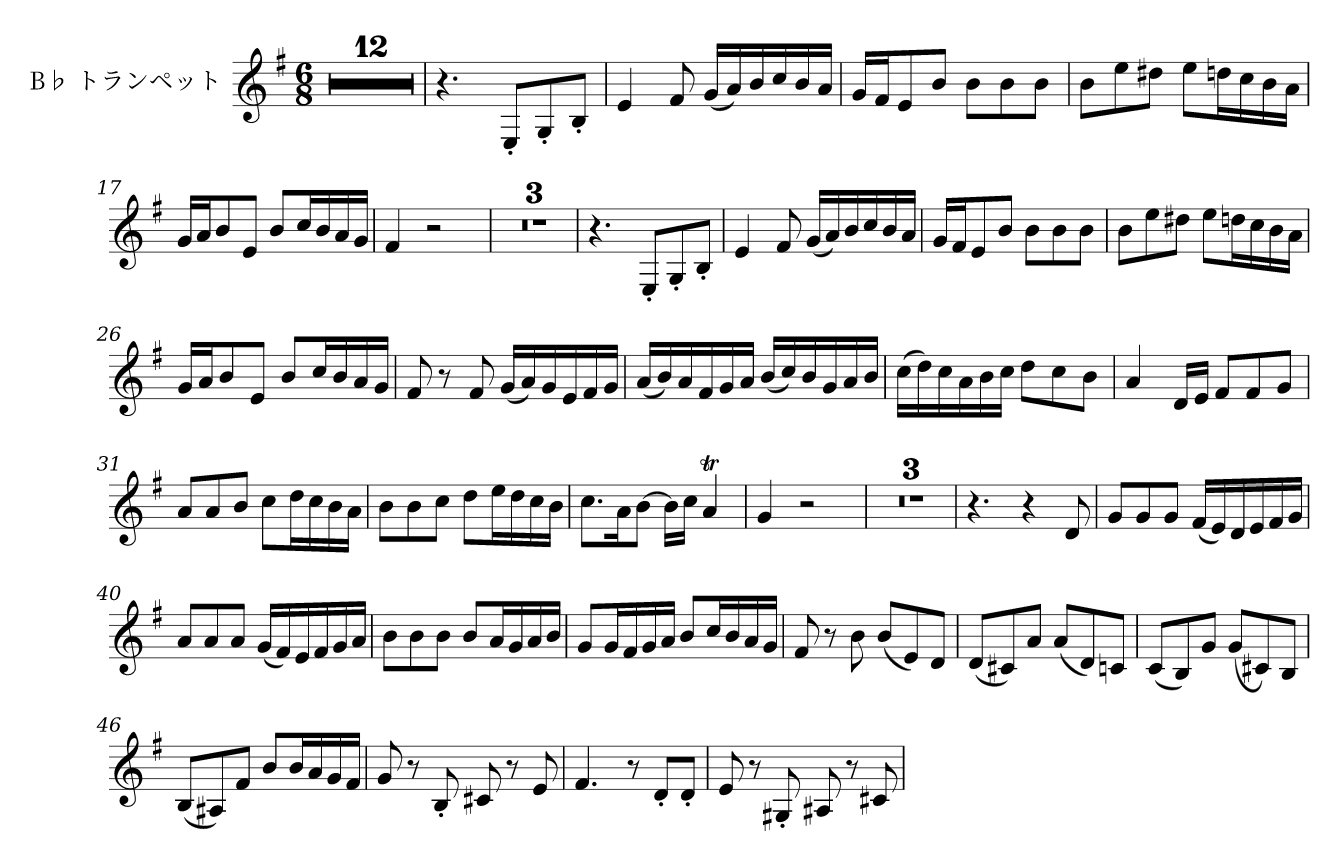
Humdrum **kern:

**kern
*part1
*staff1
*I"B♭ トランペット
*clefG2
*ITrd1c2
*k[b-]
*M6/8
=1
2.r
=2
2.r
=3
2.r
=4
2.r
=5
2.r
=6
2.r
=7
2.r
=8
2.r
=9
2.r
=10
2.r
=11
2.r
=12
2.r
=13
4.r
8D'/L
8F'/
8A'/J
=14
4d/
8e/
(16f/LL
16g/)
16a/
16b-/
16a/
16g/JJ
=15
16f/LL
16e/J
8d/
8a/J
8a\L
8a\
8a\J
=16
8a\L
8dd\
8cc#X\J
8dd\L
16ccn\L
16b-\
16a\
16g\JJ
!!LO:LB:g=z
=17
16f/LL
16g/J
8a/
8d/J
8a/L
16b-/L
16a/
16g/
16f/JJ
=18
4e/
2r
=19
2.r
=20
2.r
=21
2.r
=22
4.r
8D'/L
8F'/
8A'/J
=23
4d/
8e/
(16f/LL
16g/)
16a/
16b-/
16a/
16g/JJ
=24
16f/LL
16e/J
8d/
8a/J
8a\L
8a\
8a\J
!!LO:LB:g=z
=25
8a\L
8dd\
8cc#X\J
8dd\L
16ccn\L
16b-\
16a\
16g\JJ
=26
16f/LL
16g/J
8a/
8d/J
8a/L
16b-/L
16a/
16g/
16f/JJ
=27
8e/
8r
8e/
(16f/LL
16g/)
16f/
16d/
16e/
16f/JJ
=28
(16g/LL
16a/)
16g/
16e/
16f/
16g/JJ
(16a/LL
16b-/)
16a/
16f/
16g/
16a/JJ
!!LO:LB:g=z
=29
(16b-\LL
16cc\)
16b-\
16g\
16a\
16b-\JJ
8cc\L
8b-\
8a\J
=30
4g/
16c/LL
16d/JJ
8e/L
8e/
8f/J
=31
8g/L
8g/
8a/J
8b-\L
16cc\L
16b-\
16a\
16g\JJ
=32
8a\L
8a\
8b-\J
8cc\L
16dd\L
16cc\
16b-\
16a\JJ
=33
8.b-\L
16g\K
[8a\J
16a\LL]
16b-\JJ
4gT/
=34
4f/
2r
!!LO:LB:g=z
=35
2.r
=36
2.r
=37
2.r
=38
4.r
4r
8c/
=39
8f/L
8f/
8f/J
(16e/LL
16d/)
16c/
16d/
16e/
16f/JJ
=40
8g/L
8g/
8g/J
(16f/LL
16e/)
16d/
16e/
16f/
16g/JJ
=41
8a\L
8a\
8a\J
8a/L
16g/L
16f/
16g/
16a/JJ
=42
8f/L
16f/L
16e/
16f/
16g/JJ
8a/L
16b-/L
16a/
16g/
16f/JJ
!!LO:LB:g=z
=43
8e/
8r
8a\
(8a/L
8d/)
8c/J
=44
(8c/L
8Bn/)
8g/J
(8g/L
8c/)
8B-X/J
=45
(8B-/L
8A/)
8f/J
(8f/L
8Bn/)
8A/J
=46
(8A/L
8G#X/)
8e/J
8a/L
16a/L
16g/
16f/
16e/JJ
=47
8f/
8r
8A'/
8Bn/
8r
8d/
!!LO:LB:g=z
=48
4.e/
8r
8c'/L
8c'/J
=49
8d/
8r
8F#X'/
8G#X/
8r
8Bn/
=
*-
